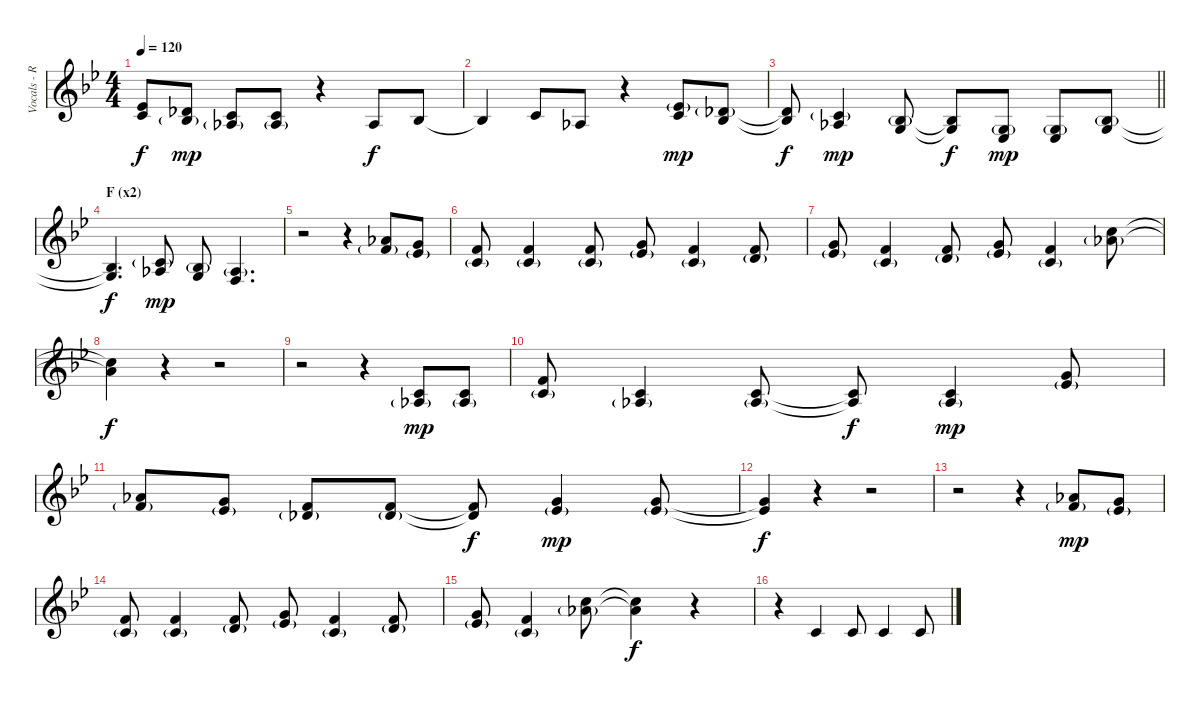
\track ("Vocals - Ruki" "Vocals - R") {instrument lead6voice}
\staff {score}
\tuning (D4 A3 F3 C3 G2 D2) {hide}
\ts (4 4)
\tempo 120
\clef g2
\ks bb
(1.1{t} 3.2{t}).8{dy f} (4.2 5.3{g}).8{dy mp} (3.2 3.3{g}).8 (3.2 3.3{g}).8 r.4 3.3.8{dy f} 1.2.8 |
1.2{t}.4 3.2.8 3.3.8 r.4 (1.1{g} 3.2).8{dy mp} (4.2{g} 5.3).8 |
\barLineRight lightlight
(4.2{t} 5.3{t}).8{dy f} (3.2{g} 3.3).4{dy mp} (1.2{g} 2.3).8 (1.2{t} 2.3{t}).8{dy f} (2.3{g} 3.4).8{dy mp} (2.3{g} 3.4).8 (1.2{g} 2.3).8 |
\section ("" "F (x2)")
(1.2{t} 2.3{t}).4{d dy f} (3.2{g} 3.3).8{dy mp} (1.2{g} 2.3).8 (3.3{g} 5.4).4{d} |
r.2 r.4 (6.1 8.2{g}).8 (5.1 6.2{g}).8 |
(3.1 3.2{g}).8 (3.1 3.2{g}).4 (3.1 3.2{g}).8 (5.1 6.2{g}).8 (3.1 3.2{g}).4 (3.1 5.2{g}).8 |
(5.1 6.2{g}).8 (3.1 3.2{g}).4 (3.1 5.2{g}).8 (5.1 6.2{g}).8 (3.1 3.2{g}).4 (10.1 11.2{g}).8 |
(10.1{t} 11.2{t}).4{dy f} r.4 r.2 |
r.2 r.4 (3.2 3.3{g}).8{dy mp} (3.2 3.3{g}).8 |
(3.1 3.2{g}).8 (3.2 3.3{g}).4 (3.2 3.3{g}).8 (3.2{t} 3.3{t}).8{dy f} (3.2 3.3{g}).4{dy mp} (5.1 6.2{g}).8 |
(6.1 8.2{g}).8 (5.1 6.2{g}).8 (3.1 4.2{g}).8 (3.1 4.2{g}).8 (3.1{t} 4.2{t}).8{dy f} (5.1 6.2{g}).4{dy mp} (5.1 6.2{g}).8 |
(5.1{t} 6.2{t}).4{dy f} r.4 r.2 |
r.2 r.4 (6.1 8.2{g}).8{dy mp} (5.1 6.2{g}).8 |
(3.1 3.2{g}).8 (3.1 3.2{g}).4 (3.1 5.2{g}).8 (5.1 6.2{g}).8 (3.1 3.2{g}).4 (3.1 5.2{g}).8 |
(5.1 6.2{g}).8 (3.1 3.2{g}).4 (10.1 11.2{g}).8 (10.1{t} 11.2{t}).4{dy f} r.4 |
r.4 3.2.4 3.2.8 3.2.4 3.2.8
